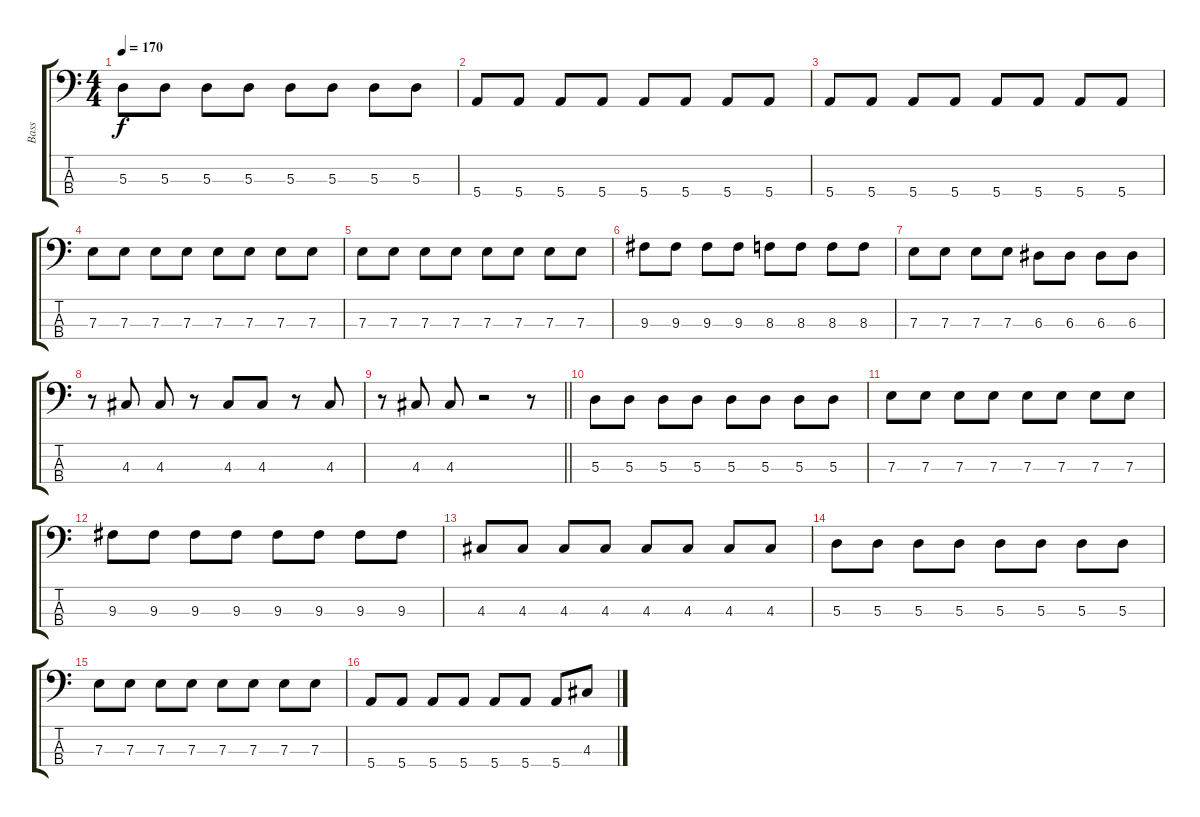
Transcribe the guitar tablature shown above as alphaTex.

\track ("Bass" "Bass") {instrument electricbassfinger}
\staff {score tabs}
\tuning (G2 D2 A1 E1) {hide}
\ts (4 4)
\tempo 170
\clef f4
\ks c
5.3.8{dy f} 5.3.8 5.3.8 5.3.8 5.3.8 5.3.8 5.3.8 5.3.8 |
5.4.8 5.4.8 5.4.8 5.4.8 5.4.8 5.4.8 5.4.8 5.4.8 |
5.4.8 5.4.8 5.4.8 5.4.8 5.4.8 5.4.8 5.4.8 5.4.8 |
7.3.8 7.3.8 7.3.8 7.3.8 7.3.8 7.3.8 7.3.8 7.3.8 |
7.3.8 7.3.8 7.3.8 7.3.8 7.3.8 7.3.8 7.3.8 7.3.8 |
9.3.8 9.3.8 9.3.8 9.3.8 8.3.8 8.3.8 8.3.8 8.3.8 |
7.3.8 7.3.8 7.3.8 7.3.8 6.3.8 6.3.8 6.3.8 6.3.8 |
r.8 4.3.8 4.3.8 r.8 4.3.8 4.3.8 r.8 4.3.8 |
\barLineRight lightlight
r.8 4.3.8 4.3.8 r.2 r.8 |
5.3.8 5.3.8 5.3.8 5.3.8 5.3.8 5.3.8 5.3.8 5.3.8 |
7.3.8 7.3.8 7.3.8 7.3.8 7.3.8 7.3.8 7.3.8 7.3.8 |
9.3.8 9.3.8 9.3.8 9.3.8 9.3.8 9.3.8 9.3.8 9.3.8 |
4.3.8 4.3.8 4.3.8 4.3.8 4.3.8 4.3.8 4.3.8 4.3.8 |
5.3.8 5.3.8 5.3.8 5.3.8 5.3.8 5.3.8 5.3.8 5.3.8 |
7.3.8 7.3.8 7.3.8 7.3.8 7.3.8 7.3.8 7.3.8 7.3.8 |
5.4.8 5.4.8 5.4.8 5.4.8 5.4.8 5.4.8 5.4.8 4.3.8
